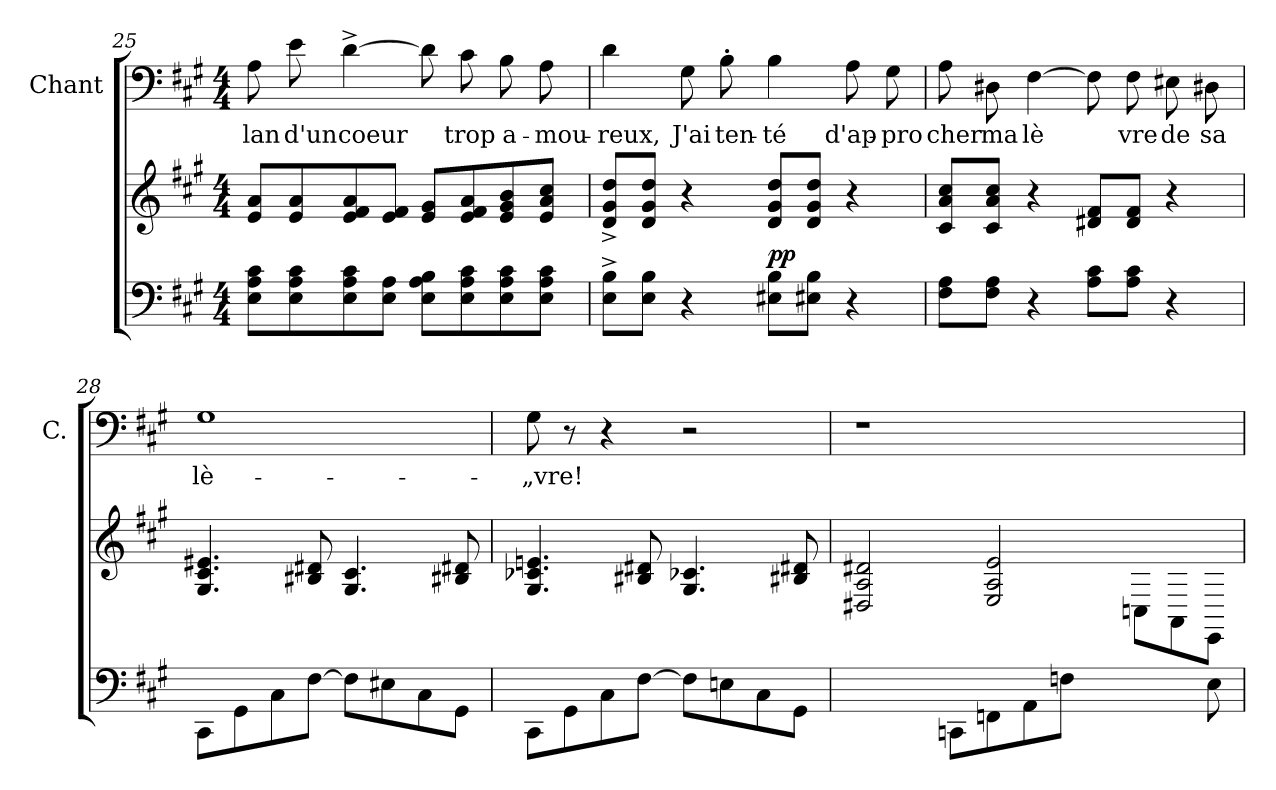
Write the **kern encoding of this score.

**kern	**dynam	**kern	**kern	**text
*part3	*part3	*part2	*part1	*part1
*staff3	*staff3	*staff2	*staff1	*staff1
*	*	*	*I"Chant	*
*	*	*	*I'C.	*
*clefF4	*	*clefG2	*clefF4	*
*k[f#c#g#]	*	*k[f#c#g#]	*k[f#c#g#]	*
*M4/4	*	*M4/4	*M4/4	*
=25	=25	=25	=25	=25
8Ei\ 8Ai\ 8c#i\L	.	8aj/ 8ej/L	8Aj\	lan
8Ei\ 8c#i\ 8Ai\	.	8aj/ 8ej/	8ej\	d'un
8Ei\ 8Ai\ 8c#i\	.	8aj/ 8f#j/ 8ej/	[4d^>j\	coeur
8Ei\ 8Ai\J	.	8f#j/ 8ej/J	.	.
8Ei\ 8Ai\ 8Bi\L	.	8ej/ 8g#j/L	8dj\]	.
8Ei\ 8Ai\ 8c#i\	.	8f#j/ 8ej/ 8aj/	8c#j\	trop
8Ei\ 8Ai\ 8c#i\	.	8bj/ 8g#j/ 8ej/	8Bj\	a-
8Ei\ 8Ai\ 8c#i\J	.	8cc#j/ 8aj/ 8ej/J	8Aj\	mou-
!!LO:LB:g=z
=26	=26	=26	=26	=26
8Ei^>\ 8Bi^>\L	.	8ddj^</ 8g#j^</ 8dj^</L	4dj\	reux,
8Ei\ 8Bi\J	.	8ddj/ 8g#j/ 8dj/J	.	.
4r	.	4r	8G#j\	J'ai
.	.	.	8B'>'>j\	ten-
!	!LO:DY:a	!	!	!
8E#Xi\ 8Bi\L	pp	8ddj/ 8g#j/ 8dj/L	4Bj\	té
8E#Xi\ 8Bi\J	.	8ddj/ 8g#j/ 8dj/J	.	.
4r	.	4r	8Aj\	d'ap-
.	.	.	8G#j\	pro
=27	=27	=27	=27	=27
8F#i\ 8Ai\L	.	8cc#j/ 8aj/ 8c#j/L	8Aj\	cher
8F#i\ 8Ai\J	.	8cc#j/ 8aj/ 8c#j/J	8D#Xj\	ma
4r	.	4r	[4F#j\	lè-
8Ai\ 8c#i\L	.	8f#j/ 8d#Xj/L	8F#j\]	--
8Ai\ 8c#i\J	.	8f#j/ 8d#j/J	8F#j\	vre
4r	.	4r	8E#Xj\	de
.	.	.	8D#Xj\	sa
=28	=28	=28	=28	=28
8CC#i\L	.	4.e#Xj/ 4.c#j/ 4.G#j/	1G#j/	lè-
8GG#i\	.	.	.	.
8C#i\	.	.	.	.
[8F#i\J	.	8d#Xj/ 8B#Xj/	.	.
8F#i\L]	.	4.c#j/ 4.G#j/	.	.
8E#Xi\	.	.	.	.
8C#i\	.	.	.	.
8GG#i\J	.	8d#Xj/ 8B#Xj/	.	.
!!LO:PB:g=z
=29	=29	=29	=29	=29
8CC#i\L	.	4.enj/ 4.c-Xj/ 4.G#j/	8G#j\	„vre!
8GG#i\	.	.	8r	.
8C#i\	.	.	4r	.
[8F#i\J	.	8d#Xj/ 8B#Xj/	.	.
8F#i\L]	.	4.c-Xj/ 4.G#j/	2r	.
8Eni\	.	.	.	.
8C#i\	.	.	.	.
8GG#i\J	.	8d#Xj/ 8B#Xj/	.	.
=30	=30	=30	=30	=30
*	*	*^	*	*
4ryy	.	1ryy	2d#Xj/ 2Aj/ 2D#Xj/	1r	.
8ryy	.	.	.	.	.
8CCni\L	.	.	.	.	.
8FFni\	.	.	2ej/ 2Aj/ 2Ej/	.	.
8AAi\	.	.	.	.	.
8Fni\J	.	.	.	.	.
4.ryy	.	.	.	.	.
.	.	4.ryy	8CZ\L	4.ryy	.
.	.	.	8AAZ\	.	.
8Ei\	.	.	8EEZ\J	.	.
*	*	*v	*v	*	*
=	=	=	=	=
*-	*-	*-	*-	*-
